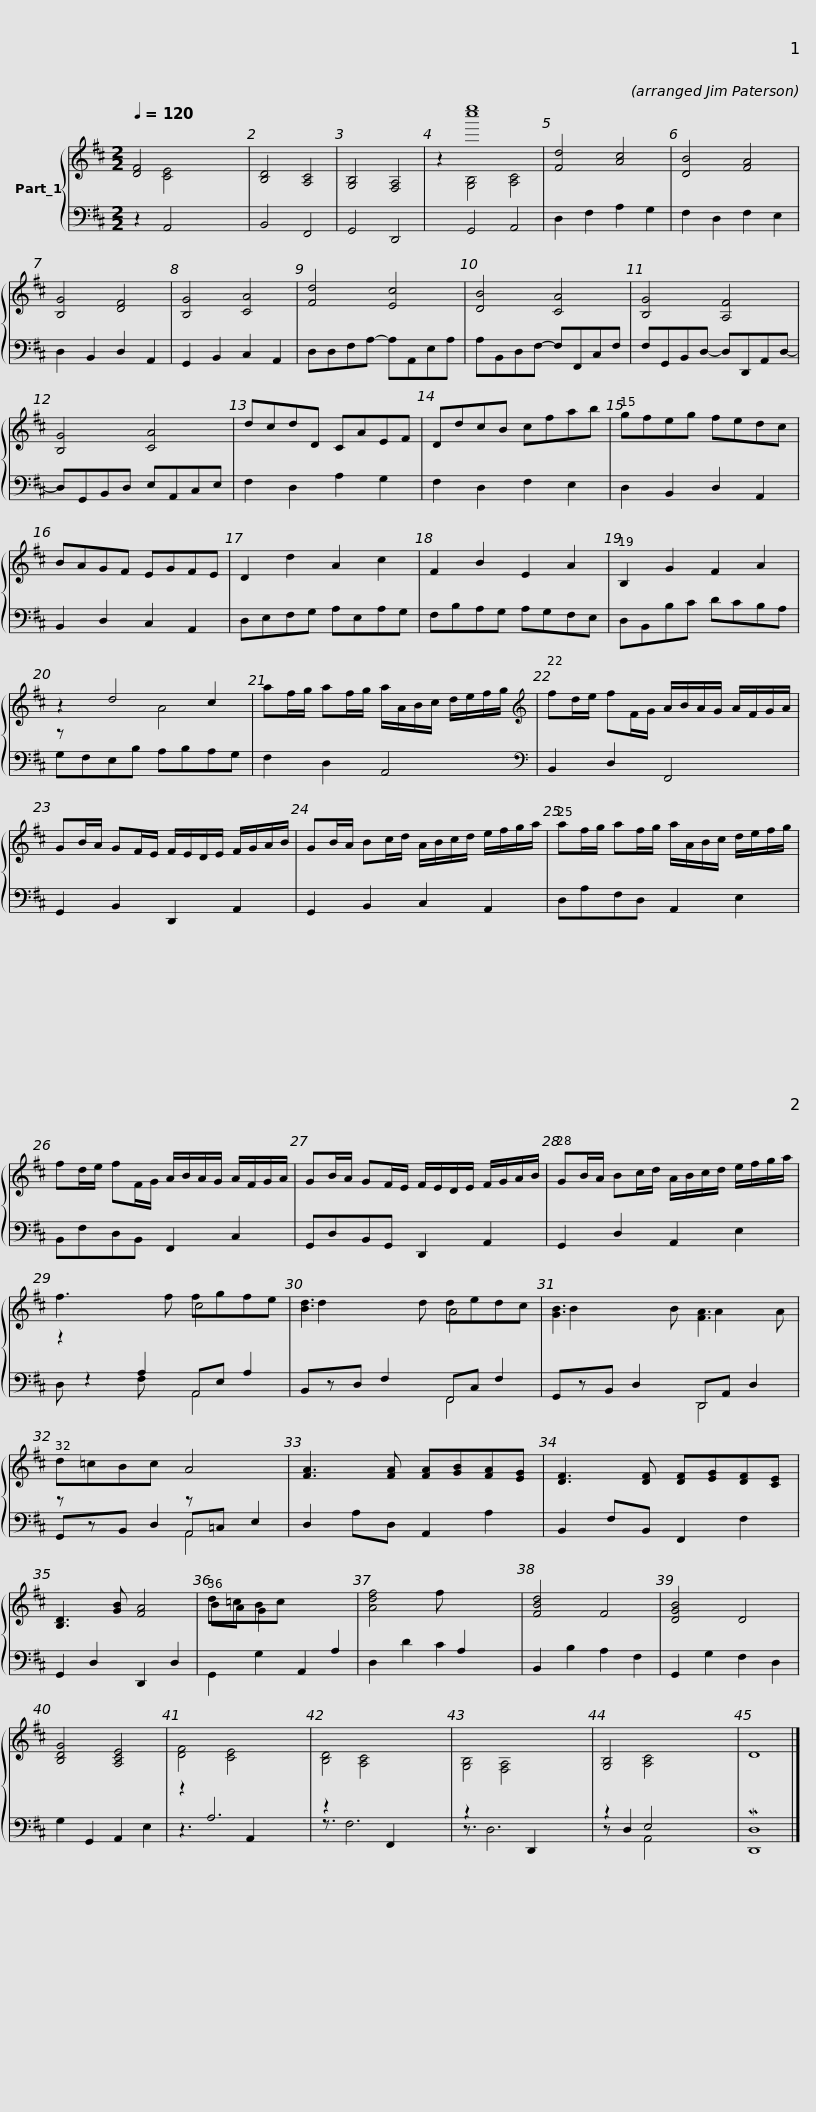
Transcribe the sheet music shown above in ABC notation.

X:1
%%score { 1 | ( 2 3 4 5 ) }
L:1/8
Q:1/4=120
M:2/2
I:linebreak $
K:D
V:1 treble
V:2 bass
V:3 bass
V:4 bass
V:5 bass
V:1
 [DF]4 x4 | [B,D]4 [A,C]4 | [G,B,]4 [F,A,]4 | z2 [c''e'']8 | [Fd]4 [Ac]4 | %5
 [DB]4 [FA]4 |$ [B,G]4 [DF]4 | [B,G]4 [CA]4 | [Fd]4 [Ec]4 | [DB]4 [CA]4 |$ %10
 [B,G]4 [A,F]4 | [B,G]4 [CA]4 | dcdD CAEF | DdcB cfab |$ gfeg fedc | %15
 BAGF EGFE | D2 d2 A2 c2 | F2 B2 E2 A2 |$ B,2 G2 F2 A2 | z2 d4 c2 | %20
 af/g/ af/g/ a/A/B/c/ d/e/f/g/ |$[K:treble] fd/e/ fF/G/ A/B/A/G/ A/F/G/A/ | GB/A/ GF/E/ F/E/D/E/ F/G/A/B/ | GB/A/ Bc/d/ A/B/c/d/ e/f/g/a/ |$ af/g/ af/g/ a/A/B/c/ d/e/f/g/ | %25
 fd/e/ fF/G/ A/B/A/G/ A/F/G/A/ | GB/A/ GF/E/ F/E/D/E/ F/G/A/B/ |$ GB/A/ Bc/d/ A/B/c/d/ e/f/g/a/ | f3[I:staff +1] A,2 A,,E, A,2 |[I:staff -1] [Bd]3[I:staff +1] F,2[I:staff -1] d dedc | %30
 [GB]3[I:staff +1] D,2[I:staff -1] B [FA]3 A |$ d=cBc A4 | [FA]3 [FA] [FA][GB][FA][EG] | [DF]3 [DF] [DF][EG][DF][CE] | [B,D]3 [GB] [FA]4 |$ %35
 d=cBc[I:staff +1] A,,2 A,2 |[I:staff -1] [Adf]4 f[I:staff +1] A,2[I:staff -1] x | [FBd]4 F4 | [DGB]4 D4 | [B,DG]4 [A,CE]4 |$ %40
 [DF]4[I:staff +1] A,,2[I:staff -1] x2 | [B,D]4[I:staff +1] F,,2[I:staff -1] x2 | [G,B,]4[I:staff +1] D,,2[I:staff -1] x2 | [G,B,]4 x4 | D8 |] %45
V:2
 z2 A,,4 x2 | B,,4 F,,4 | G,,4 D,,4 | x2[I:staff -1] [G,B,]4 [A,C]4 |[I:staff +1] D,2 F,2 A,2 G,2 | %5
 F,2 D,2 F,2 E,2 |$ D,2 B,,2 D,2 A,,2 | G,,2 B,,2 C,2 A,,2 | D,D,F,A,- A,A,,E,A, | A,B,,D,F,- F,F,,C,F, |$ %10
 F,G,,B,,D,- D,D,,A,,D,- | D,G,,B,,D, E,A,,C,E, | F,2 D,2 A,2 G,2 | F,2 D,2 F,2 E,2 |$ D,2 B,,2 D,2 A,,2 | %15
 B,,2 D,2 C,2 A,,2 | D,E,F,G, A,E,A,G, | F,B,A,G, A,G,F,E, |$ D,B,,B,C DCB,A, | z x3[I:staff -1] A4 | %20
[I:staff +1] F,2 D,2 A,,4 |$[K:bass] B,,2 D,2 F,,4 | G,,2 B,,2 D,,2 A,,2 | G,,2 B,,2 C,2 A,,2 |$ D,A,F,D, A,,2 E,2 | %25
 B,,F,D,B,, F,,2 C,2 | G,,D,B,,G,, D,,2 A,,2 |$ G,,2 D,2 A,,2 E,2 | z2 x2[I:staff -1] f fgfe | d2[I:staff +1] x4[I:staff -1] A4 | %30
 B2[I:staff +1] x4[I:staff -1] A2[I:staff +1] D,2 |$ z x3 z x E,2 | D,2 A,D, A,,2 A,2 | B,,2 F,B,, F,,2 F,2 | G,,2 D,2 D,,2 D,2 |$ %35
[I:staff -1] BA G2[I:staff +1] x4 | D,2 D2 C2 x2 | B,,2 B,2 A,2 F,2 | G,,2 G,2 F,2 D,2 | G,2 G,,2 A,,2 E,2 |$ %40
 z2 A,6 | z2[I:staff -1] [A,C]4[I:staff +1] x2 | z2[I:staff -1] [F,A,]4[I:staff +1] x2 | z2 E,4 x2 | MD,8 |] %45
V:3
 x2[I:staff -1] [CE]4 x2 | x8 | x8 | x2[I:staff +1] G,,4 A,,4 | x8 | %5
 x8 |$ x8 | x8 | x8 | x8 |$ %10
 x8 | x8 | x8 | x8 |$ x8 | %15
 x8 | x8 | x8 |$ x8 | G,F,E,B, A,B,A,G, | %20
 x8 |$[K:bass] x8 | x8 | x8 |$ x8 | %25
 x8 | x8 |$ x8 | D,z2F, x A,,4 | B,,zD, x3 F,,C, F,2 | %30
 G,,zB,, x3 D,,A,, x2 |$ G,,zB,, D,2 x3 | x8 | x8 | x8 |$ %35
 G,,2 G,2 x4 | x8 | x8 | x8 | x8 |$ %40
 z3[I:staff -1] [CE]4 x |[I:staff +1] z3/2 F,6 x/ | z3/2 D,6 x/ | z D,2 x5 | D,,8 |] %45
V:4
 x8 | x8 | x8 | x10 | x8 | %5
 x8 |$ x8 | x8 | x8 | x8 |$ %10
 x8 | x8 | x8 | x8 |$ x8 | %15
 x8 | x8 | x8 |$ x8 | x8 | %20
 x8 |$[K:bass] x8 | x8 | x8 |$ x8 | %25
 x8 | x8 |$ x8 | x5[I:staff -1] c4 | x6[I:staff +1] F,,4 | %30
 x6 D,,4 |$ x4 A,,=C, x2 | x8 | x8 | x8 |$ %35
 x8 | x8 | x8 | x8 | x8 |$ %40
 x8 | x8 | x8 | x2[I:staff -1] [A,C]4 x2 | x8 |] %45
V:5
 x8 | x8 | x8 | x10 | x8 | %5
 x8 |$ x8 | x8 | x8 | x8 |$ %10
 x8 | x8 | x8 | x8 |$ x8 | %15
 x8 | x8 | x8 |$ x8 | x8 | %20
 x8 |$[K:bass] x8 | x8 | x8 |$ x8 | %25
 x8 | x8 |$ x8 | x9 | x10 | %30
 x10 |$ x4 A,,4 | x8 | x8 | x8 |$ %35
 x8 | x8 | x8 | x8 | x8 |$ %40
 x8 | x8 | x8 | x2 A,,4 x2 | x8 |] %45
